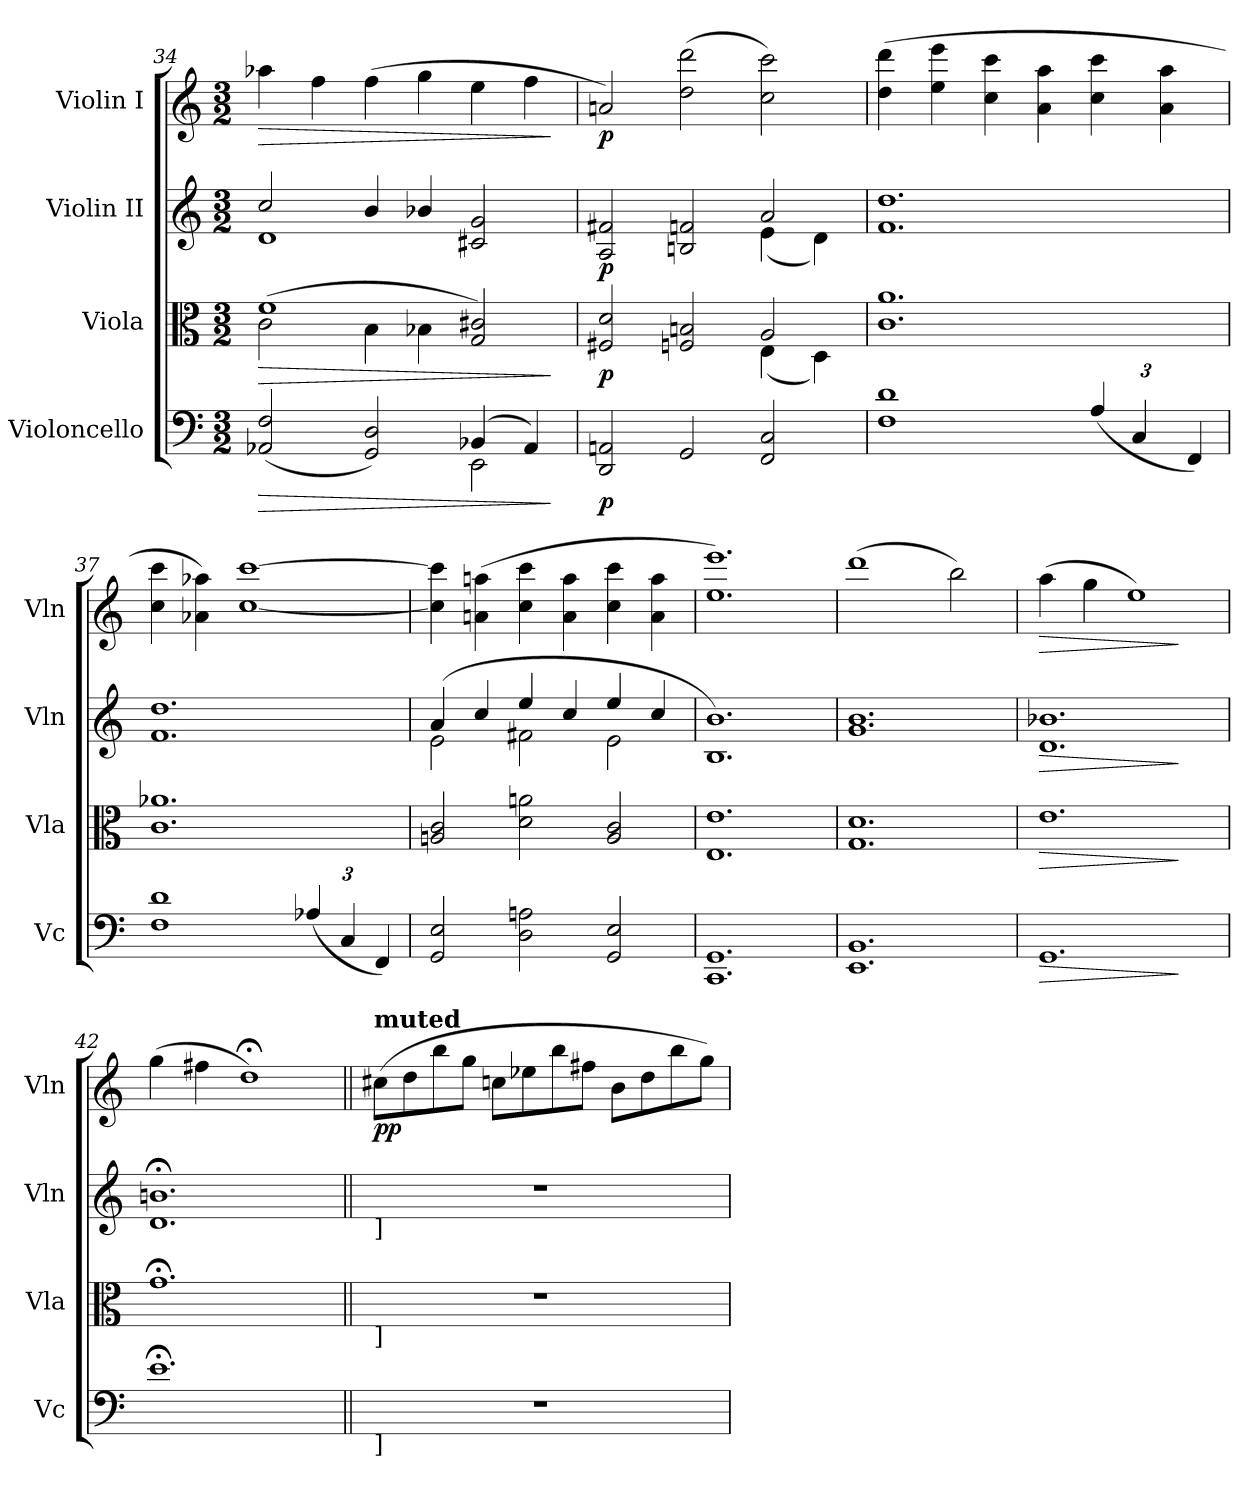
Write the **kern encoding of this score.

**kern	**dynam	**kern	**dynam	**kern	**dynam	**kern	**dynam
*part4	*part4	*part3	*part3	*part2	*part2	*part1	*part1
*staff4	*staff4	*staff3	*staff3	*staff2	*staff2	*staff1	*staff1
*I"Violoncello	*	*I"Viola	*	*I"Violin II	*	*I"Violin I	*
*I'Vc	*	*I'Vla	*	*I'Vln	*	*I'Vln	*
*clefF4	*	*clefC3	*	*clefG2	*	*clefG2	*
*k[]	*	*k[]	*	*k[]	*	*k[]	*
*M3/2	*	*M3/2	*	*M3/2	*	*M3/2	*
=34	=34	=34	=34	=34	=34	=34	=34
!	!LO:HP:b	!	!LO:HP:b	!	!	!	!LO:HP:b
*^	*	*^	*	*^	*	*	*
(2AA-X/ 2F/	2ryy	>	(1f	2c\	>	(2cc/	1d	.	4aa-X\	>
.	.	.	.	.	.	.	.	.	4ff\	.
2GG/ 2D/)	2ryy	.	.	4B\	.	4b/	.	.	(4ff\	.
.	.	.	.	4B-X\	.	4b-X/	.	.	4gg\	.
(4BB-X/	2EE\	.	2G/ 2c#X/)	2ryy	.	2c#X/ 2g/	2ryy	.	4ee\	.
4AA-/)	.	.	.	.	.	.	.	.	4ff\	.
*v	*v	*	*	*	*	*v	*v	*	*	*
*	*	*v	*v	*	*	*	*	*
.	]	.	]	.	.	.	]
=35	=35	=35	=35	=35	=35	=35	=35
*	*	*^	*	*^	*	*	*
!	!LO:DY:b	!	!	!LO:DY:b	!	!	!LO:DY:b	!	!LO:DY:b
2DD/ 2AAn/	p	2F#X/ 2d/	2ryy	p	2A/ 2f#X/	2ryy	p	2an/)	p
2GG/	.	2Fn/ 2Bn/	2ryy	.	2Bn/ 2fn/	2ryy	.	(2dd\ 2ddd\	.
2FF/ 2C/	.	2A/	(4E\	.	2a/	(4e\	.	2cc\ 2ccc\)	.
.	.	.	4D\)	.	.	4d\)	.	.	.
*	*	*v	*v	*	*	*	*	*	*
*	*	*	*	*v	*v	*	*	*
=36	=36	=36	=36	=36	=36	=36	=36
1F 1d	.	1.c 1.a	.	1.f 1.dd	.	(4dd\ 4ddd\	.
.	.	.	.	.	.	4ee\ 4eee\	.
.	.	.	.	.	.	4cc\ 4ccc\	.
.	.	.	.	.	.	4a\ 4aa\	.
*Xbrackettup	*	*	*	*	*	*	*
(6A/	.	.	.	.	.	4cc\ 4ccc\	.
6C/	.	.	.	.	.	.	.
.	.	.	.	.	.	4a\ 4aa\	.
6FF/)	.	.	.	.	.	.	.
!!LO:LB:g=z
=37	=37	=37	=37	=37	=37	=37	=37
1F 1d	.	1.c 1.a-X	.	1.f 1.dd	.	4cc\ 4ccc\	.
.	.	.	.	.	.	4a-X\ 4aa-X\)	.
.	.	.	.	.	.	[1cc [1ccc	.
(6A-X/	.	.	.	.	.	.	.
6C/	.	.	.	.	.	.	.
6FF/)	.	.	.	.	.	.	.
=38	=38	=38	=38	=38	=38	=38	=38
*	*	*	*	*^	*	*	*
2GG/ 2E/	.	2An/ 2c/	.	(4a/	2e\	.	4cc]\ 4ccc]\	.
.	.	.	.	4cc/	.	.	(4an\ 4aan\	.
2D\ 2An\	.	2d\ 2an\	.	4ee/	2f#X\	.	4cc\ 4ccc\	.
.	.	.	.	4cc/	.	.	4a\ 4aa\	.
2GG/ 2E/	.	2A/ 2c/	.	4ee/	2e\	.	4cc\ 4ccc\	.
.	.	.	.	4cc/	.	.	4a\ 4aa\	.
*	*	*	*	*v	*v	*	*	*
=39	=39	=39	=39	=39	=39	=39	=39
1.CC 1.GG	.	1.E 1.e	.	1.B 1.b)	.	1.ee 1.eee)	.
=40	=40	=40	=40	=40	=40	=40	=40
1.EE 1.BB	.	1.G 1.d	.	1.g 1.b	.	(1ddd	.
.	.	.	.	.	.	2bb\)	.
=41	=41	=41	=41	=41	=41	=41	=41
!	!LO:HP:b	!	!LO:HP:b	!	!LO:HP:b	!	!LO:HP:b
1.GG	>	1.e	>	1.d 1.b-X	>	(4aa\	>
.	.	.	.	.	.	4gg\	.
.	.	.	.	.	.	1ee)	.
.	]	.	]	.	]	.	]
=42	=42	=42	=42	=42	=42	=42	=42
1.e;<	.	1.g;<	.	1.d;< 1.bn;<	.	(4gg\	.
.	.	.	.	.	.	4ff#X\	.
.	.	.	.	.	.	1dd;<)	.
!!LO:PB:g=z
=43||	=43||	=43||	=43||	=43||	=43||	=43||	=43||
!	!	!	!	!	!	!LO:TX:a:B:t=muted	!
!	!	!	!	!LO:TX:b:t=]	!	!	!
!	!	!LO:TX:b:t=]	!	!	!	!	!
!LO:TX:b:t=]	!	!	!	!	!	!	!
!	!	!	!	!	!	!	!LO:DY:b
1.r	.	1.r	.	1.r	.	(8cc#X\L	pp
.	.	.	.	.	.	8dd\	.
.	.	.	.	.	.	8bb\	.
.	.	.	.	.	.	8gg\J	.
.	.	.	.	.	.	8ccn\L	.
.	.	.	.	.	.	8ee-X\	.
.	.	.	.	.	.	8bb\	.
.	.	.	.	.	.	8ff#X\J	.
.	.	.	.	.	.	8b\L	.
.	.	.	.	.	.	8dd\	.
.	.	.	.	.	.	8bb\	.
.	.	.	.	.	.	8gg\J)	.
=	=	=	=	=	=	=	=
*-	*-	*-	*-	*-	*-	*-	*-
